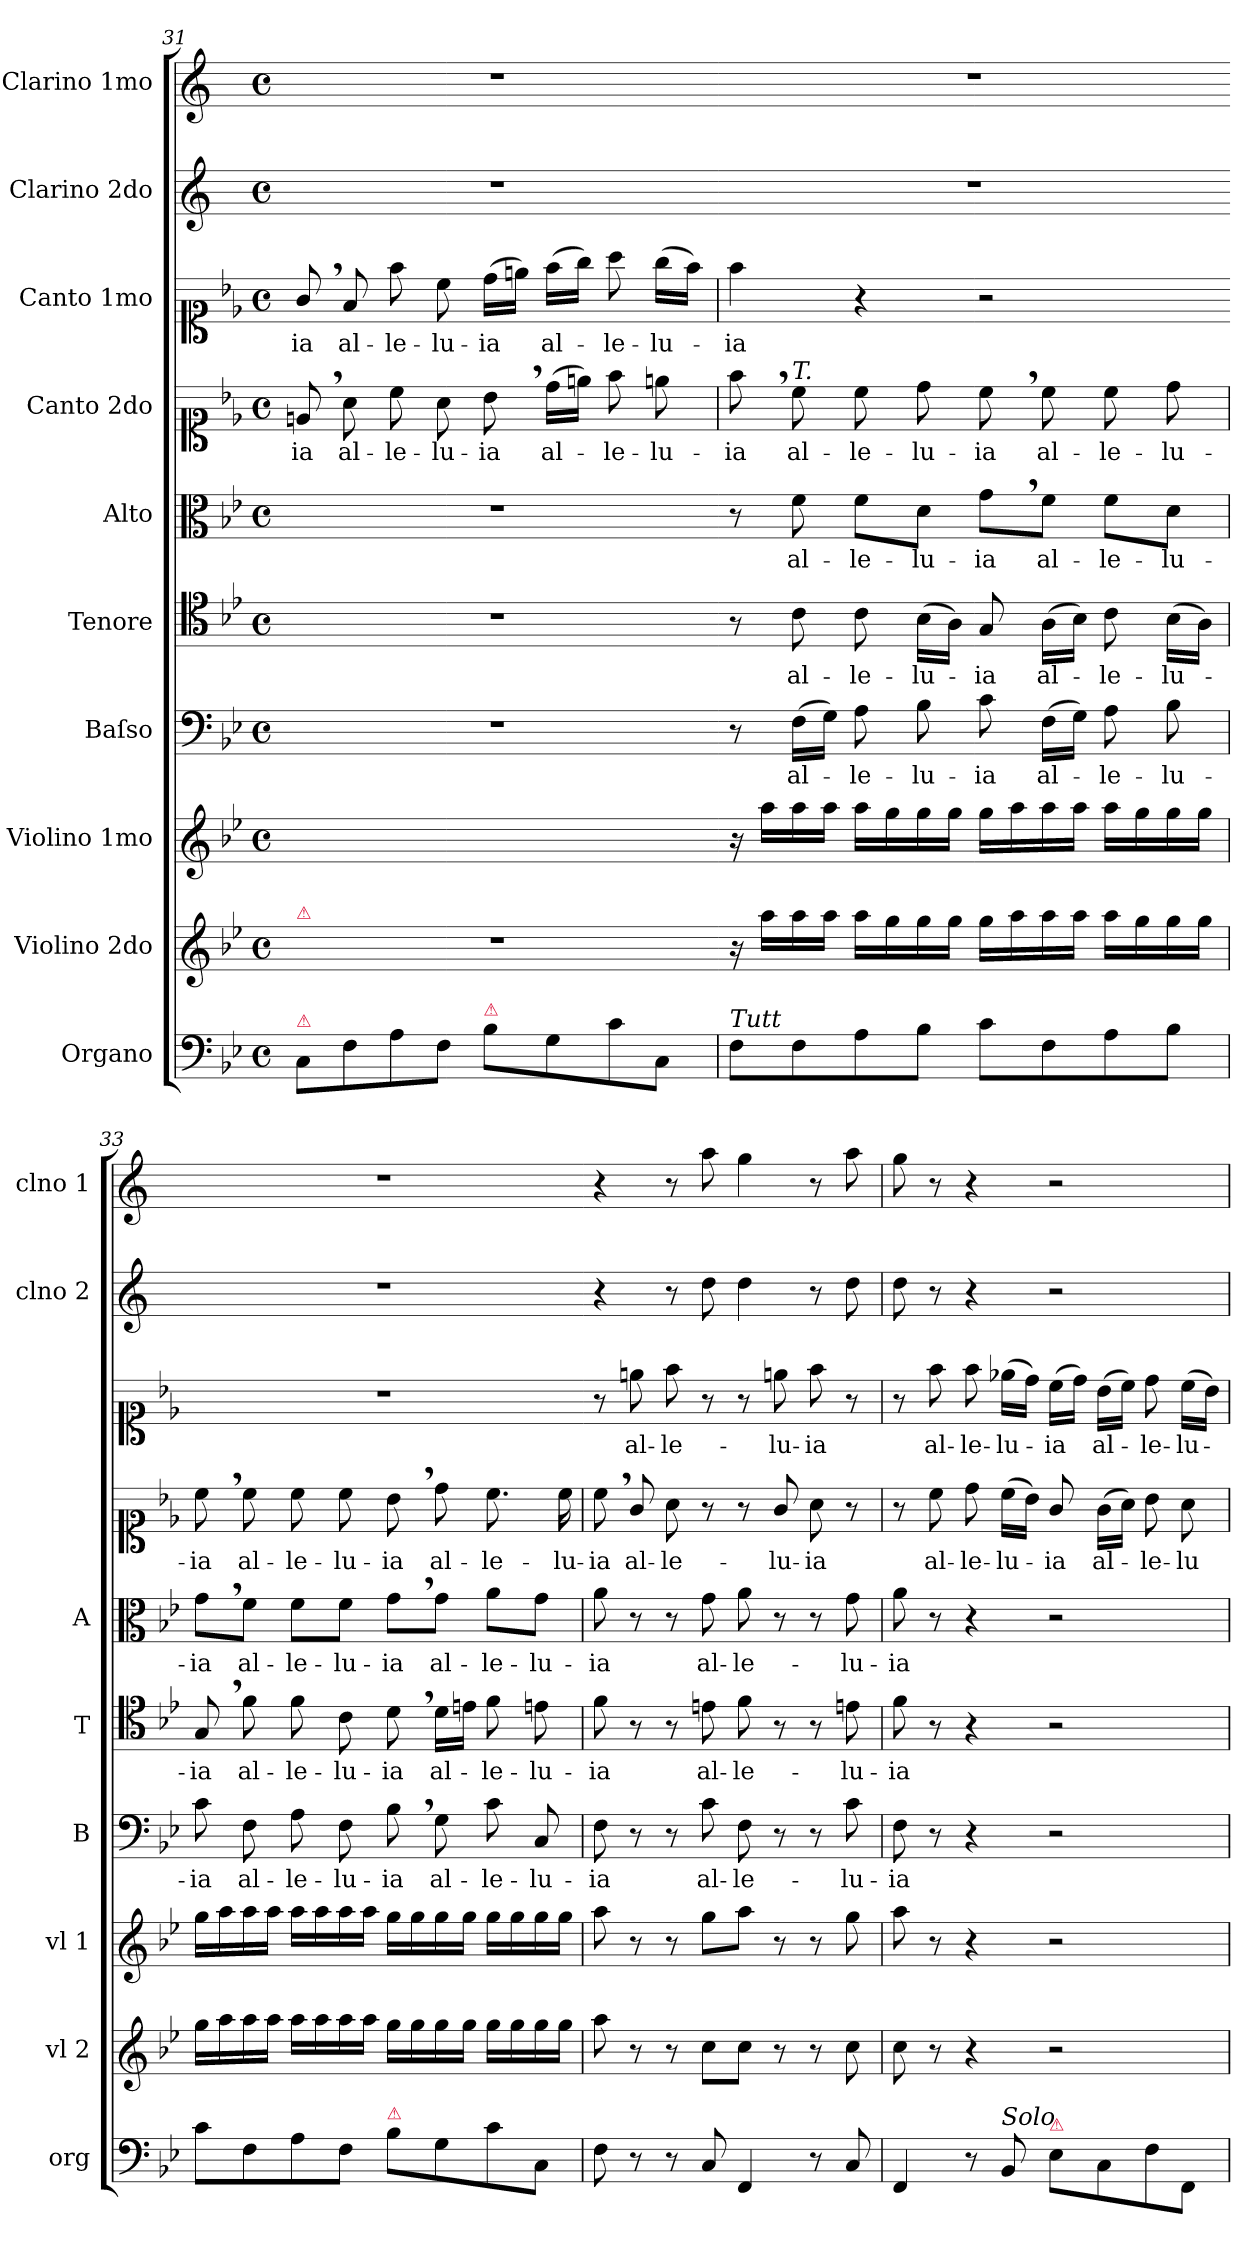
**kern	**kern	**kern	**kern	**text	**kern	**text	**kern	**text	**kern	**text	**kern	**text	**kern	**kern
*part10	*part9	*part8	*part7	*part7	*part6	*part6	*part5	*part5	*part4	*part4	*part3	*part3	*part2	*part1
*staff10	*staff9	*staff8	*staff7	*staff7	*staff6	*staff6	*staff5	*staff5	*staff4	*staff4	*staff3	*staff3	*staff2	*staff1
*I"Organo	*I"Violino 2do	*I"Violino 1mo	*I"Baſso	*	*I"Tenore	*	*I"Alto	*	*I"Canto 2do	*	*I"Canto 1mo	*	*I"Clarino 2do	*I"Clarino 1mo
*I'org	*I'vl 2	*I'vl 1	*I'B	*	*I'T	*	*I'A	*	*	*	*	*	*I'clno 2	*I'clno 1
*clefF4	*clefG2	*clefG2	*clefF4	*	*clefC4	*	*clefC3	*	*clefC1	*	*clefC1	*	*clefG2	*clefG2
*	*	*	*	*	*	*	*	*	*	*	*	*	*ITrd1c2	*ITrd1c2
*k[b-e-]	*k[b-e-]	*k[b-e-]	*k[b-e-]	*	*k[b-e-]	*	*k[b-e-]	*	*k[b-e-]	*	*k[b-e-]	*	*k[b-e-]	*k[b-e-]
*M4/4	*M4/4	*M4/4	*M4/4	*	*M4/4	*	*M4/4	*	*M4/4	*	*M4/4	*	*M4/4	*M4/4
*met(c)	*met(c)	*met(c)	*met(c)	*	*met(c)	*	*met(c)	*	*met(c)	*	*met(c)	*	*met(c)	*met(c)
=31	=31	=31	=31	=31	=31	=31	=31	=31	=31	=31	=31	=31	=31	=31
!	!LO:TX:a:color=crimson:t=⚠	!	!	!	!	!	!	!	!	!	!	!	!	!
!LO:TX:a:color=crimson:t=⚠	!	!	!	!	!	!	!	!	!	!	!	!	!	!
!	!	!	!	!	!	!	!	!	!	!LO:LY:i	!	!	!	!
8C/L	1r	1ryy	1r	.	1r	.	1r	.	8en,/	-ia	8g,/	-ia	1r	1r
!	!	!	!	!	!	!	!	!	!	!LO:LY:i	!	!	!	!
8F\	.	.	.	.	.	.	.	.	8a\	al-	8f/	al-	.	.
!	!	!	!	!	!	!	!	!	!	!LO:LY:i	!	!	!	!
8A\	.	.	.	.	.	.	.	.	8cc\	-le-	8ff\	-le-	.	.
!	!	!	!	!	!	!	!	!	!	!LO:LY:i	!	!	!	!
8F\J	.	.	.	.	.	.	.	.	8a\	-lu-	8cc\	-lu-	.	.
!LO:TX:a:color=crimson:t=⚠	!	!	!	!	!	!	!	!	!	!	!	!	!	!
!	!	!	!	!	!	!	!	!	!	!LO:LY:i	!	!	!	!
8B-\L	.	.	.	.	.	.	.	.	8b-,\	-ia	(>16dd\LL	-ia	.	.
.	.	.	.	.	.	.	.	.	.	.	16een\JJ)	.	.	.
!	!	!	!	!	!	!	!	!	!	!LO:LY:i	!	!	!	!
8G\	.	.	.	.	.	.	.	.	(>16dd\LL	al-	(>16ff\LL	al-	.	.
.	.	.	.	.	.	.	.	.	16een\JJ)	.	16gg\JJ)	.	.	.
!	!	!	!	!	!	!	!	!	!	!LO:LY:i	!	!	!	!
8c\	.	.	.	.	.	.	.	.	8ff\	-le-	8aa\	-le-	.	.
!	!	!	!	!	!	!	!	!	!	!LO:LY:i	!	!	!	!
8C/J	.	.	.	.	.	.	.	.	8een\	-lu-	(>16gg\LL	-lu-	.	.
.	.	.	.	.	.	.	.	.	.	.	16ff\JJ)	.	.	.
=32	=32	=32	=32-	=32	=32-	=32	=32-	=32	=32	=32	=32	=32	=32	=32
!LO:TX:a:i:t=Tutt	!	!	!	!	!	!	!	!	!	!	!	!	!	!
!	!	!	!	!	!	!	!	!	!	!LO:LY:i	!	!	!	!
8F\L	16r	16r	8r	.	8r	.	8r	.	8ff,\	-ia	4ff\	-ia	1r	1r
.	16aa\LL	16aa\LL	.	.	.	.	.	.	.	.	.	.	.	.
!	!	!	!	!	!	!	!	!	!LO:TX:a:i:t=T.	!	!	!	!	!
!	!	!	!	!	!	!	!	!	!	!LO:LY:i	!	!	!	!
8F\	16aa\	16aa\	(>16F\LL	al-	8c\	al-	8f\	al-	8cc\	al-	.	.	.	.
.	16aa\JJ	16aa\JJ	16G\JJ)	.	.	.	.	.	.	.	.	.	.	.
!	!	!	!	!	!	!	!	!	!	!LO:LY:i	!	!	!	!
8A\	16aa\LL	16aa\LL	8A\	-le-	8c\	-le-	8f\L	-le-	8cc\	-le-	4r	.	.	.
.	16gg\	16gg\	.	.	.	.	.	.	.	.	.	.	.	.
!	!	!	!	!	!	!	!	!	!	!LO:LY:i	!	!	!	!
8B-\J	16gg\	16gg\	8B-\	-lu-	(>16B-\LL	-lu-	8d\J	-lu-	8dd\	-lu-	.	.	.	.
.	16gg\JJ	16gg\JJ	.	.	16A\JJ)	.	.	.	.	.	.	.	.	.
!	!	!	!	!	!	!	!	!	!	!LO:LY:i	!	!	!	!
8c\L	16gg\LL	16gg\LL	8c\	-ia	8G/	-ia	8g,\L	-ia	8cc,\	-ia	2r	.	.	.
.	16aa\	16aa\	.	.	.	.	.	.	.	.	.	.	.	.
!	!	!	!	!	!	!LO:LY:i	!	!LO:LY:i	!	!	!	!	!	!
8F\	16aa\	16aa\	(>16F\LL	al-	(>16A\LL	al-	8f\J	al-	8cc\	al-	.	.	.	.
.	16aa\JJ	16aa\JJ	16G\JJ)	.	16B-\JJ)	.	.	.	.	.	.	.	.	.
!	!	!	!	!	!	!LO:LY:i	!	!LO:LY:i	!	!	!	!	!	!
8A\	16aa\LL	16aa\LL	8A\	-le-	8c\	-le-	8f\L	-le-	8cc\	-le-	.	.	.	.
.	16gg\	16gg\	.	.	.	.	.	.	.	.	.	.	.	.
!	!	!	!	!	!	!LO:LY:i	!	!LO:LY:i	!	!	!	!	!	!
8B-\J	16gg\	16gg\	8B-\	-lu-	(>16B-\LL	lu-	8d\J	-lu-	8dd\	-lu-	.	.	.	.
.	16gg\JJ	16gg\JJ	.	.	16A\JJ)	.	.	.	.	.	.	.	.	.
=33	=33	=33	=33	=33	=33	=33	=33	=33	=33	=33	=33-	=33	=33	=33
!	!	!	!	!	!	!LO:LY:i	!	!LO:LY:i	!	!	!	!	!	!
8c\L	16gg\LL	16gg\LL	8c\	-ia	8G,/	-ia	8g,\L	-ia	8cc,\	-ia	1r	.	1r	1r
.	16aa\	16aa\	.	.	.	.	.	.	.	.	.	.	.	.
!	!	!	!	!LO:LY:i	!	!LO:LY:i	!	!LO:LY:i	!	!LO:LY:i	!	!	!	!
8F\	16aa\	16aa\	8F\	al-	8f\	al-	8f\J	al-	8cc\	al-	.	.	.	.
.	16aa\JJ	16aa\JJ	.	.	.	.	.	.	.	.	.	.	.	.
!	!	!	!	!LO:LY:i	!	!LO:LY:i	!	!LO:LY:i	!	!LO:LY:i	!	!	!	!
8A\	16aa\LL	16aa\LL	8A\	-le-	8f\	-le-	8f\L	-le-	8cc\	-le-	.	.	.	.
.	16aa\	16aa\	.	.	.	.	.	.	.	.	.	.	.	.
!	!	!	!	!LO:LY:i	!	!LO:LY:i	!	!LO:LY:i	!	!LO:LY:i	!	!	!	!
8F\J	16aa\	16aa\	8F\	-lu-	8c\	-lu-	8f\J	-lu-	8cc\	-lu-	.	.	.	.
.	16aa\JJ	16aa\JJ	.	.	.	.	.	.	.	.	.	.	.	.
!LO:TX:a:color=crimson:t=⚠	!	!	!	!	!	!	!	!	!	!	!	!	!	!
!	!	!	!	!LO:LY:i	!	!LO:LY:i	!	!LO:LY:i	!	!LO:LY:i	!	!	!	!
8B-\L	16gg\LL	16gg\LL	8B-,\	-ia	8d,\	-ia	8g,\L	-ia	8b-,\	-ia	.	.	.	.
.	16gg\	16gg\	.	.	.	.	.	.	.	.	.	.	.	.
!	!	!	!	!LO:LY:i	!	!LO:LY:i	!	!LO:LY:i	!	!LO:LY:i	!	!	!	!
8G\	16gg\	16gg\	8G\	al-	16d\LL	al-	8g\J	al-	8dd\	al-	.	.	.	.
.	16gg\JJ	16gg\JJ	.	.	16en\JJ	.	.	.	.	.	.	.	.	.
!	!	!	!	!LO:LY:i	!	!LO:LY:i	!	!LO:LY:i	!	!LO:LY:i	!	!	!	!
8c\	16gg\LL	16gg\LL	8c\	-le-	8f\	-le-	8a\L	-le-	8.cc\	-le-	.	.	.	.
.	16gg\	16gg\	.	.	.	.	.	.	.	.	.	.	.	.
!	!	!	!	!LO:LY:i	!	!LO:LY:i	!	!LO:LY:i	!	!	!	!	!	!
8C/J	16gg\	16gg\	8C/	-lu-	8en\	-lu-	8g\J	-lu-	.	.	.	.	.	.
!	!	!	!	!	!	!	!	!	!	!LO:LY:i	!	!	!	!
.	16gg\JJ	16gg\JJ	.	.	.	.	.	.	16cc\	-lu-	.	.	.	.
=34	=34	=34	=34	=34-	=34	=34-	=34	=34-	=34	=34-	=34-	=34-	=34-	=34-
!	!	!	!	!LO:LY:i	!	!LO:LY:i	!	!LO:LY:i	!	!LO:LY:i	!	!	!	!
8F\	8aa\	8aa\	8F\	-ia	8f\	-ia	8a\	-ia	8cc,\	-ia	8r	.	4r	4r
8r	8r	8r	8r	.	8r	.	8r	.	8g/	al-	8een\	al-	.	.
8r	8r	8r	8r	.	8r	.	8r	.	8a\	-le-	8ff\	-le-	8r	8r
8C/	8cc\L	8gg\L	8c\	al-	8en\	al-	8g\	al-	8r	.	8r	.	8cc\	8gg\
4FF/	8cc\J	8aa\J	8F\	-le-	8f\	-le-	8a\	-le-	8r	.	8r	.	4cc\	4ff\
.	8r	8r	8r	.	8r	.	8r	.	8g/	-lu-	8een\	-lu-	.	.
8r	8r	8r	8r	.	8r	.	8r	.	8a\	-ia	8ff\	-ia	8r	8r
8C/	8cc\	8gg\	8c\	-lu-	8en\	-lu-	8g\	-lu-	8r	.	8r	.	8cc\	8gg\
=35	=35	=35	=35	=35	=35	=35	=35	=35	=35	=35	=35	=35	=35	=35
4FF/	8cc\	8aa\	8F\	-ia	8f\	-ia	8a\	-ia	8r	.	8r	.	8cc\	8ff\
.	8r	8r	8r	.	8r	.	8r	.	8cc\	al-	8ff\	al-	8r	8r
8r	4r	4r	4r	.	4r	.	4r	.	8dd\	-le-	8ff\	-le-	4r	4r
!LO:TX:a:i:t=Solo	!	!	!	!	!	!	!	!	!	!	!	!	!	!
8BB-/	.	.	.	.	.	.	.	.	(>16cc\LL	-lu-	(>16ee-X\LL	-lu-	.	.
.	.	.	.	.	.	.	.	.	16b-\JJ)	.	16dd\JJ)	.	.	.
!LO:TX:a:color=crimson:t=⚠	!	!	!	!	!	!	!	!	!	!	!	!	!	!
8E-\L	2r	2r	2r	.	2r	.	2r	.	8g/	-ia	(>16cc\LL	-ia	2r	2r
.	.	.	.	.	.	.	.	.	.	.	16dd\JJ)	.	.	.
8C\	.	.	.	.	.	.	.	.	(>16g\LL	al-	(>16b-\LL	al-	.	.
.	.	.	.	.	.	.	.	.	16a\JJ)	.	16cc\JJ)	.	.	.
8F\	.	.	.	.	.	.	.	.	8b-\	-le-	8dd\	-le-	.	.
8FF/J	.	.	.	.	.	.	.	.	8a\	-lu-	(>16cc\LL	-lu-	.	.
.	.	.	.	.	.	.	.	.	.	.	16b-\JJ)	.	.	.
=	=	=	=	=	=	=	=	=	=	=	=	=	=	=
*-	*-	*-	*-	*-	*-	*-	*-	*-	*-	*-	*-	*-	*-	*-
